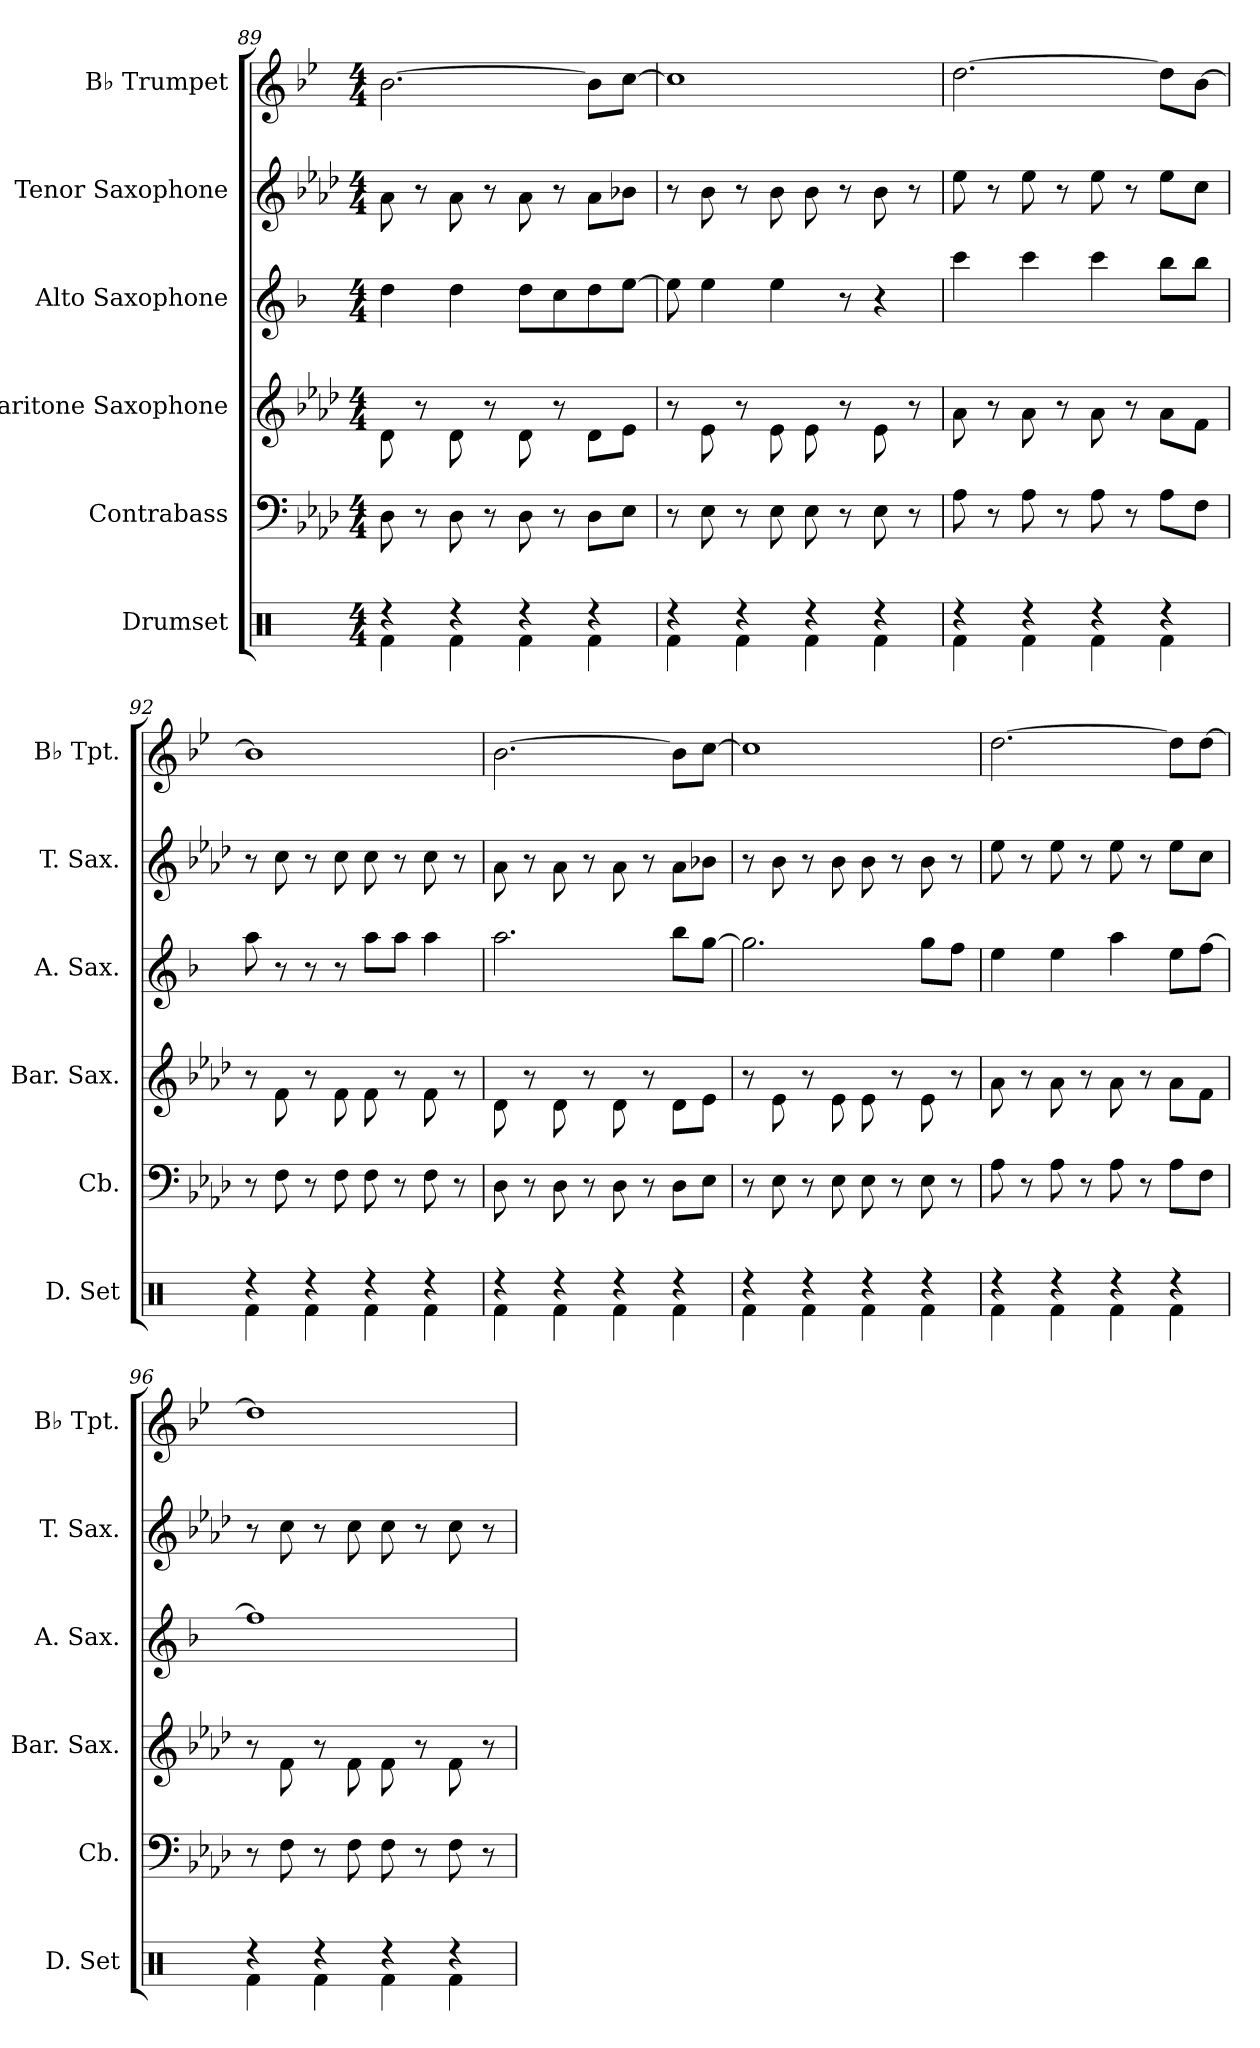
**kern	**kern	**kern	**kern	**kern	**kern
*part6	*part5	*part4	*part3	*part2	*part1
*staff6	*staff5	*staff4	*staff3	*staff2	*staff1
*I"Drumset	*I"Contrabass	*I"Baritone Saxophone	*I"Alto Saxophone	*I"Tenor Saxophone	*I"B♭ Trumpet
*I'D. Set	*I'Cb.	*I'Bar. Sax.	*I'A. Sax.	*I'T. Sax.	*I'B♭ Tpt.
*clefX	*clefF4	*clefG2	*clefG2	*clefG2	*clefG2
*	*ITrd7c12	*ITrd12c21	*ITrd5c9	*ITrd8c14	*ITrd1c2
*k[]	*k[b-e-a-d-]	*k[b-e-a-d-]	*k[b-e-a-d-]	*k[b-e-a-d-]	*k[b-e-a-d-]
*M4/4	*M4/4	*M4/4	*M4/4	*M4/4	*M4/4
=89	=89	=89	=89	=89	=89
*^	*	*	*	*	*
4r	4Rf\	8DD-\	8D-\	4f\	8A-\	[2.a-\
.	.	8r	8r	.	8r	.
4r	4Rf\	8DD-\	8D-\	4f\	8A-\	.
.	.	8r	8r	.	8r	.
4r	4Rf\	8DD-\	8D-\	8f\L	8A-\	.
.	.	8r	8r	8e-\	8r	.
4r	4Rf\	8DD-\L	8D-\L	8f\	8A-\L	8a-\L]
.	.	8EE-\J	8E-\J	[8g\J	8B-X\J	[8b-\J
=90	=90	=90	=90	=90	=90	=90
4r	4Rf\	8r	8r	8g\]	8r	1b-]
.	.	8EE-\	8E-\	4g\	8B-\	.
4r	4Rf\	8r	8r	.	8r	.
.	.	8EE-\	8E-\	4g\	8B-\	.
4r	4Rf\	8EE-\	8E-\	.	8B-\	.
.	.	8r	8r	8r	8r	.
4r	4Rf\	8EE-\	8E-\	4r	8B-\	.
.	.	8r	8r	.	8r	.
!!LO:PB:g=z
=91	=91	=91	=91	=91	=91	=91
4r	4Rf\	8AA-\	8A-\	4ee-\	8e-\	[2.cc\
.	.	8r	8r	.	8r	.
4r	4Rf\	8AA-\	8A-\	4ee-\	8e-\	.
.	.	8r	8r	.	8r	.
4r	4Rf\	8AA-\	8A-\	4ee-\	8e-\	.
.	.	8r	8r	.	8r	.
4r	4Rf\	8AA-\L	8A-\L	8dd-\L	8e-\L	8cc\L]
.	.	8FF\J	8F\J	8dd-\J	8c\J	[8a-\J
=92	=92	=92	=92	=92	=92	=92
4r	4Rf\	8r	8r	8cc\	8r	1a-]
.	.	8FF\	8F\	8r	8c\	.
4r	4Rf\	8r	8r	8r	8r	.
.	.	8FF\	8F\	8r	8c\	.
4r	4Rf\	8FF\	8F\	8cc\L	8c\	.
.	.	8r	8r	8cc\J	8r	.
4r	4Rf\	8FF\	8F\	4cc\	8c\	.
.	.	8r	8r	.	8r	.
=93	=93	=93	=93	=93	=93	=93
4r	4Rf\	8DD-\	8D-\	2.cc\	8A-\	[2.a-\
.	.	8r	8r	.	8r	.
4r	4Rf\	8DD-\	8D-\	.	8A-\	.
.	.	8r	8r	.	8r	.
4r	4Rf\	8DD-\	8D-\	.	8A-\	.
.	.	8r	8r	.	8r	.
4r	4Rf\	8DD-\L	8D-\L	8dd-\L	8A-\L	8a-\L]
.	.	8EE-\J	8E-\J	[8b-\J	8B-X\J	[8b-\J
=94	=94	=94	=94	=94	=94	=94
4r	4Rf\	8r	8r	2.b-\]	8r	1b-]
.	.	8EE-\	8E-\	.	8B-\	.
4r	4Rf\	8r	8r	.	8r	.
.	.	8EE-\	8E-\	.	8B-\	.
4r	4Rf\	8EE-\	8E-\	.	8B-\	.
.	.	8r	8r	.	8r	.
4r	4Rf\	8EE-\	8E-\	8b-\L	8B-\	.
.	.	8r	8r	8a-\J	8r	.
=95	=95	=95	=95	=95	=95	=95
4r	4Rf\	8AA-\	8A-\	4g\	8e-\	[2.cc\
.	.	8r	8r	.	8r	.
4r	4Rf\	8AA-\	8A-\	4g\	8e-\	.
.	.	8r	8r	.	8r	.
4r	4Rf\	8AA-\	8A-\	4cc\	8e-\	.
.	.	8r	8r	.	8r	.
4r	4Rf\	8AA-\L	8A-\L	8g\L	8e-\L	8cc\L]
.	.	8FF\J	8F\J	[8a-\J	8c\J	[8cc\J
!!LO:LB:g=z
=96	=96	=96	=96	=96	=96	=96
4r	4Rf\	8r	8r	1a-]	8r	1cc]
.	.	8FF\	8F\	.	8c\	.
4r	4Rf\	8r	8r	.	8r	.
.	.	8FF\	8F\	.	8c\	.
4r	4Rf\	8FF\	8F\	.	8c\	.
.	.	8r	8r	.	8r	.
4r	4Rf\	8FF\	8F\	.	8c\	.
.	.	8r	8r	.	8r	.
*v	*v	*	*	*	*	*
=	=	=	=	=	=
*-	*-	*-	*-	*-	*-
